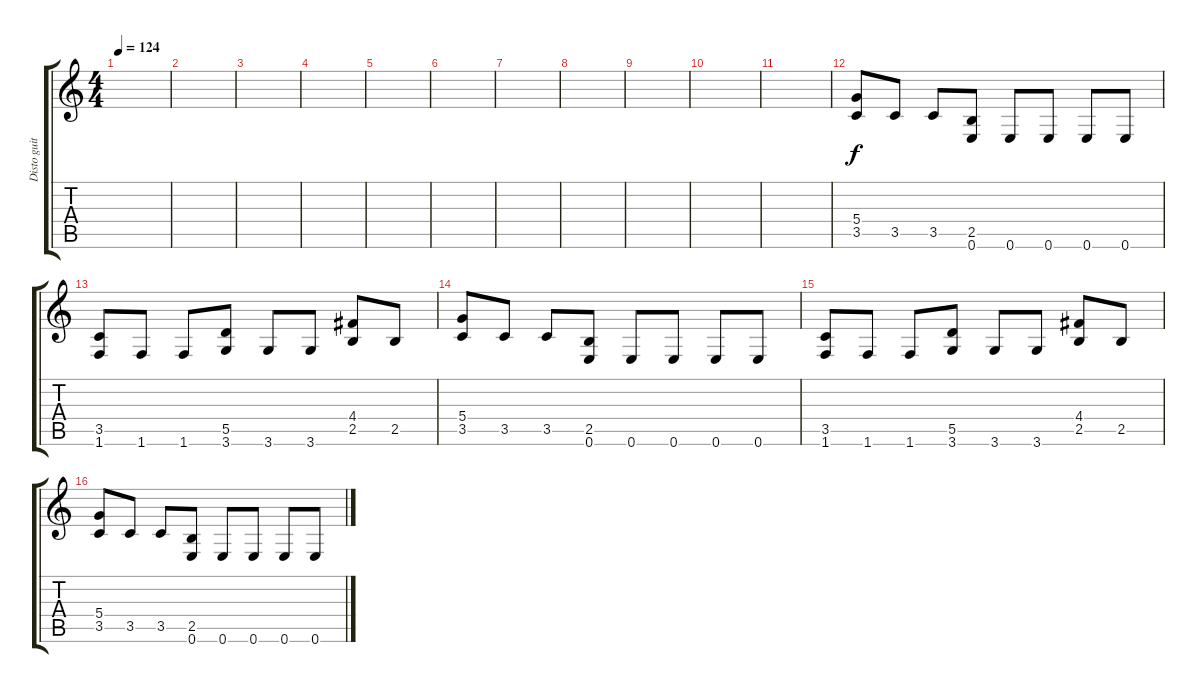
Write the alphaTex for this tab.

\track ("Disto guitar" "Disto guit") {instrument distortionguitar}
\staff {score tabs}
\tuning (E4 B3 G3 D3 A2 E2) {hide}
\ts (4 4)
\tempo 124
\clef g2
\ks c
|
|
|
|
|
|
|
|
|
|
|
(5.4 3.5).8 3.5.8 3.5.8 (2.5 0.6).8 0.6.8 0.6.8 0.6.8 0.6.8 |
(3.5 1.6).8 1.6.8 1.6.8 (5.5 3.6).8 3.6.8 3.6.8 (4.4 2.5).8 2.5.8 |
(5.4 3.5).8 3.5.8 3.5.8 (2.5 0.6).8 0.6.8 0.6.8 0.6.8 0.6.8 |
(3.5 1.6).8 1.6.8 1.6.8 (5.5 3.6).8 3.6.8 3.6.8 (4.4 2.5).8 2.5.8 |
(5.4 3.5).8 3.5.8 3.5.8 (2.5 0.6).8 0.6.8 0.6.8 0.6.8 0.6.8
